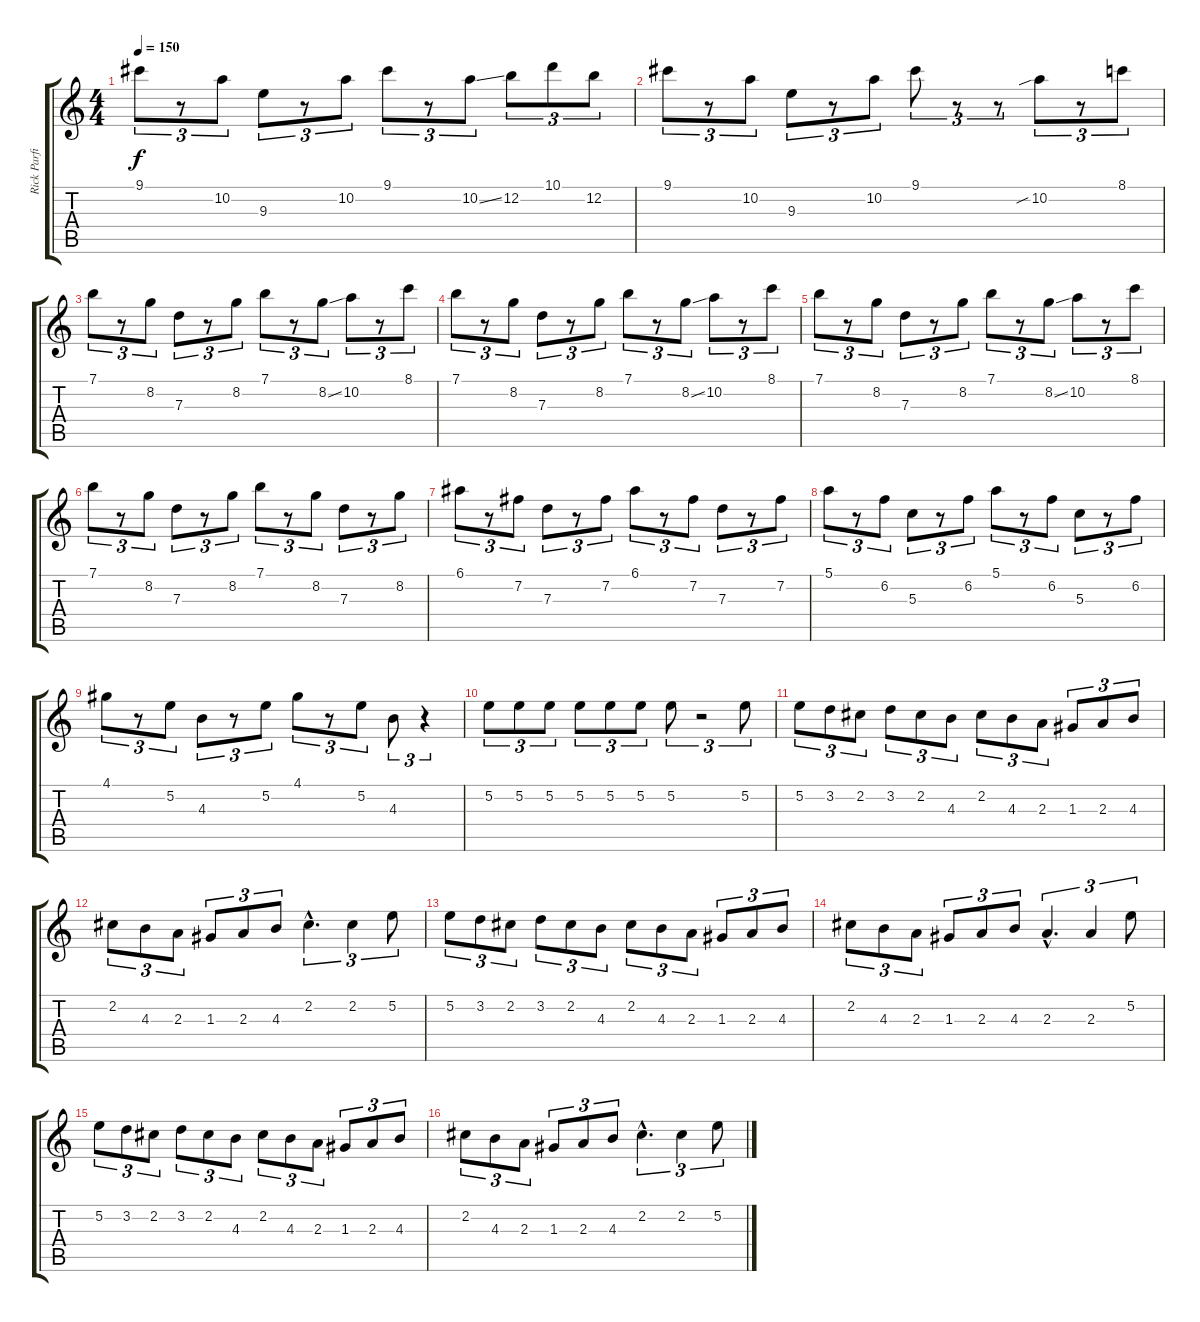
\track ("Rick Parfitt" "Rick Parfi") {instrument overdrivenguitar}
\staff {score tabs}
\tuning (E4 B3 G3 D3 A2 E2) {hide}
\ts (4 4)
\tempo 150
\clef g2
\ks c
9.1.8{tu (3 2) dy f} r.8{tu (3 2)} 10.2.8{tu (3 2)} 9.3.8{tu (3 2)} r.8{tu (3 2)} 10.2.8{tu (3 2)} 9.1.8{tu (3 2)} r.8{tu (3 2)} 10.2{ss}.8{tu (3 2)} 12.2.8{tu (3 2)} 10.1.8{tu (3 2)} 12.2.8{tu (3 2)} |
9.1.8{tu (3 2)} r.8{tu (3 2)} 10.2.8{tu (3 2)} 9.3.8{tu (3 2)} r.8{tu (3 2)} 10.2.8{tu (3 2)} 9.1.8{tu (3 2)} r.8{tu (3 2)} r.8{tu (3 2)} 10.2{sib}.8{tu (3 2)} r.8{tu (3 2)} 8.1.8{tu (3 2)} |
7.1.8{tu (3 2)} r.8{tu (3 2)} 8.2.8{tu (3 2)} 7.3.8{tu (3 2)} r.8{tu (3 2)} 8.2.8{tu (3 2)} 7.1.8{tu (3 2)} r.8{tu (3 2)} 8.2{ss}.8{tu (3 2)} 10.2.8{tu (3 2)} r.8{tu (3 2)} 8.1.8{tu (3 2)} |
7.1.8{tu (3 2)} r.8{tu (3 2)} 8.2.8{tu (3 2)} 7.3.8{tu (3 2)} r.8{tu (3 2)} 8.2.8{tu (3 2)} 7.1.8{tu (3 2)} r.8{tu (3 2)} 8.2{ss}.8{tu (3 2)} 10.2.8{tu (3 2)} r.8{tu (3 2)} 8.1.8{tu (3 2)} |
7.1.8{tu (3 2)} r.8{tu (3 2)} 8.2.8{tu (3 2)} 7.3.8{tu (3 2)} r.8{tu (3 2)} 8.2.8{tu (3 2)} 7.1.8{tu (3 2)} r.8{tu (3 2)} 8.2{ss}.8{tu (3 2)} 10.2.8{tu (3 2)} r.8{tu (3 2)} 8.1.8{tu (3 2)} |
7.1.8{tu (3 2)} r.8{tu (3 2)} 8.2.8{tu (3 2)} 7.3.8{tu (3 2)} r.8{tu (3 2)} 8.2.8{tu (3 2)} 7.1.8{tu (3 2)} r.8{tu (3 2)} 8.2.8{tu (3 2)} 7.3.8{tu (3 2)} r.8{tu (3 2)} 8.2.8{tu (3 2)} |
6.1.8{tu (3 2)} r.8{tu (3 2)} 7.2.8{tu (3 2)} 7.3.8{tu (3 2)} r.8{tu (3 2)} 7.2.8{tu (3 2)} 6.1.8{tu (3 2)} r.8{tu (3 2)} 7.2.8{tu (3 2)} 7.3.8{tu (3 2)} r.8{tu (3 2)} 7.2.8{tu (3 2)} |
5.1.8{tu (3 2)} r.8{tu (3 2)} 6.2.8{tu (3 2)} 5.3.8{tu (3 2)} r.8{tu (3 2)} 6.2.8{tu (3 2)} 5.1.8{tu (3 2)} r.8{tu (3 2)} 6.2.8{tu (3 2)} 5.3.8{tu (3 2)} r.8{tu (3 2)} 6.2.8{tu (3 2)} |
4.1.8{tu (3 2)} r.8{tu (3 2)} 5.2.8{tu (3 2)} 4.3.8{tu (3 2)} r.8{tu (3 2)} 5.2.8{tu (3 2)} 4.1.8{tu (3 2)} r.8{tu (3 2)} 5.2.8{tu (3 2)} 4.3.8{tu (3 2)} r.4{tu (3 2)} |
5.2.8{tu (3 2)} 5.2.8{tu (3 2)} 5.2.8{tu (3 2)} 5.2.8{tu (3 2)} 5.2.8{tu (3 2)} 5.2.8{tu (3 2)} 5.2.8{tu (3 2)} r.2{tu (3 2)} 5.2.8{tu (3 2)} |
5.2.8{tu (3 2)} 3.2.8{tu (3 2)} 2.2.8{tu (3 2)} 3.2.8{tu (3 2)} 2.2.8{tu (3 2)} 4.3.8{tu (3 2)} 2.2.8{tu (3 2)} 4.3.8{tu (3 2)} 2.3.8{tu (3 2)} 1.3.8{tu (3 2)} 2.3.8{tu (3 2)} 4.3.8{tu (3 2)} |
2.2.8{tu (3 2)} 4.3.8{tu (3 2)} 2.3.8{tu (3 2)} 1.3.8{tu (3 2)} 2.3.8{tu (3 2)} 4.3.8{tu (3 2)} 2.2{hac}.4{d tu (3 2)} 2.2.4{tu (3 2)} 5.2.8{tu (3 2)} |
5.2.8{tu (3 2)} 3.2.8{tu (3 2)} 2.2.8{tu (3 2)} 3.2.8{tu (3 2)} 2.2.8{tu (3 2)} 4.3.8{tu (3 2)} 2.2.8{tu (3 2)} 4.3.8{tu (3 2)} 2.3.8{tu (3 2)} 1.3.8{tu (3 2)} 2.3.8{tu (3 2)} 4.3.8{tu (3 2)} |
2.2.8{tu (3 2)} 4.3.8{tu (3 2)} 2.3.8{tu (3 2)} 1.3.8{tu (3 2)} 2.3.8{tu (3 2)} 4.3.8{tu (3 2)} 2.3{hac}.4{d tu (3 2)} 2.3.4{tu (3 2)} 5.2.8{tu (3 2)} |
5.2.8{tu (3 2)} 3.2.8{tu (3 2)} 2.2.8{tu (3 2)} 3.2.8{tu (3 2)} 2.2.8{tu (3 2)} 4.3.8{tu (3 2)} 2.2.8{tu (3 2)} 4.3.8{tu (3 2)} 2.3.8{tu (3 2)} 1.3.8{tu (3 2)} 2.3.8{tu (3 2)} 4.3.8{tu (3 2)} |
2.2.8{tu (3 2)} 4.3.8{tu (3 2)} 2.3.8{tu (3 2)} 1.3.8{tu (3 2)} 2.3.8{tu (3 2)} 4.3.8{tu (3 2)} 2.2{hac}.4{d tu (3 2)} 2.2.4{tu (3 2)} 5.2.8{tu (3 2)}
